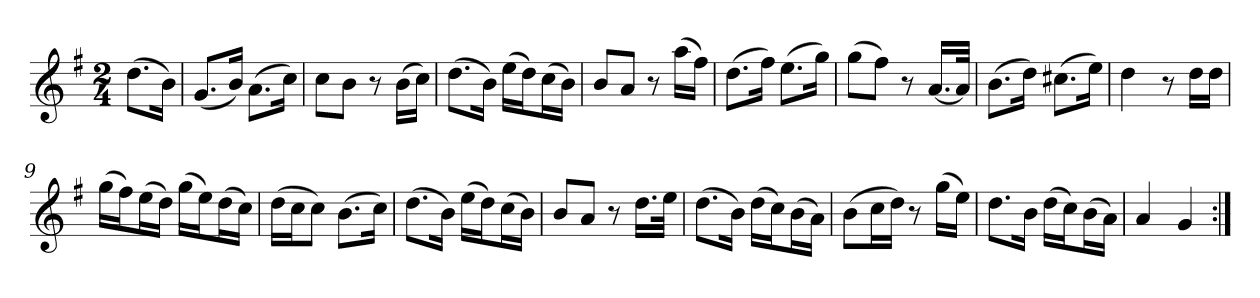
**kern
*part1
*staff1
*clefG2
*k[f#]
*G:
*M2/4
*MM120
=
(8.dd\L
16b\Jk)
=1
(8.g/L
16b/Jk)
(8.a\L
16cc\Jk)
=2
8cc\L
8b\J
8r
(16b\LL
16cc\JJ)
=3
(8.dd\L
16b\Jk)
(16ee\LL
16dd\J)
(16cc\L
16b\JJ)
=4
8b/L
8a/J
8r
(16aa\LL
16ff#\JJ)
=5
(8.dd\L
16ff#\Jk)
(8.ee\L
16gg\Jk)
=6
(8gg\L
8ff#\J)
8r
[16.a/LL
32a/JJk]
=7
(8.b\L
16dd\Jk)
(8.cc#X\L
16ee\Jk)
=8
4dd
8r
16dd\LL
16dd\JJ
=9
(16gg\LL
16ff#\J)
(16ee\L
16dd\JJ)
(16gg\LL
16ee\J)
(16dd\L
16cc\JJ)
=10
(16dd\LL
16cc\J
8cc\J)
(8.b\L
16cc\Jk)
=11
(8.dd\L
16b\Jk)
(16ee\LL
16dd\J)
(16cc\L
16b\JJ)
=12
8b/L
8a/J
8r
16.dd\LL
32ee\JJk
=13
(8.dd\L
16b\Jk)
(16dd\LL
16cc\J)
(16b\L
16a\JJ)
=14
(8b\L
16cc\L
16dd\JJ)
8r
(16gg\LL
16ee\JJ)
=15
8.dd\L
16b\Jk
(16dd\LL
16cc\J)
(16b\L
16a\JJ)
=16
4a
4g
=:|!
*-
